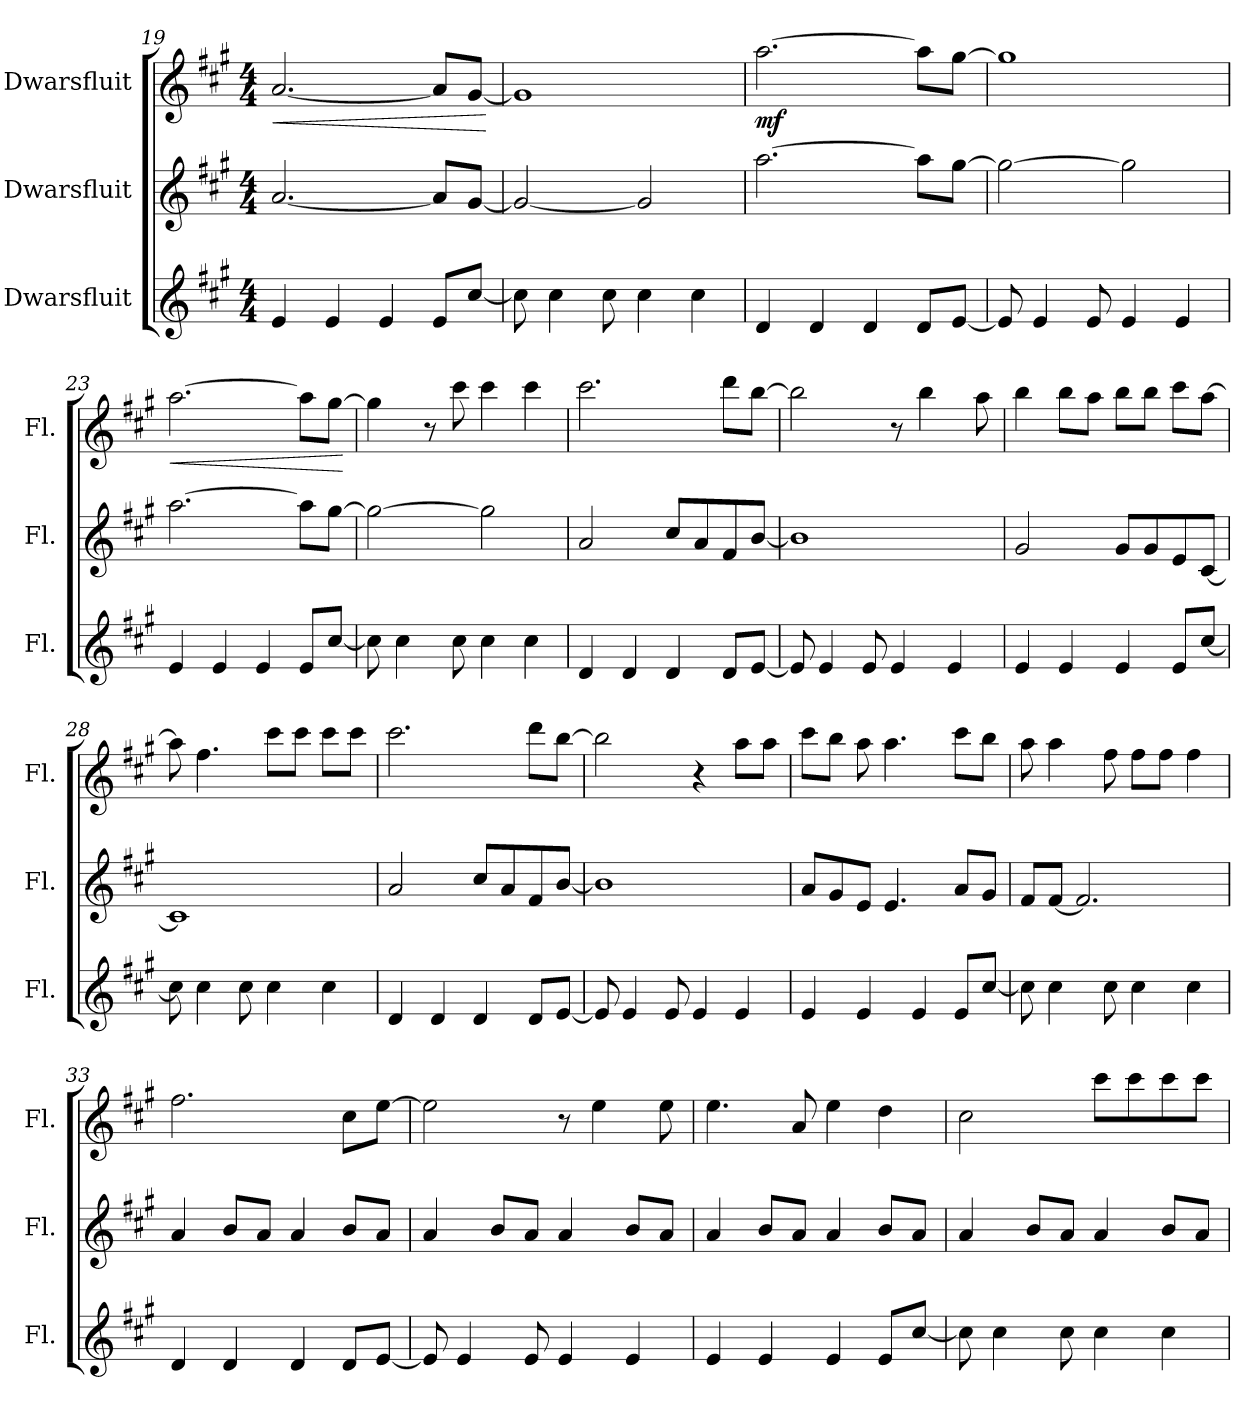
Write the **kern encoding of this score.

**kern	**kern	**kern	**dynam
*part3	*part2	*part1	*part1
*staff3	*staff2	*staff1	*staff1
*I"Dwarsfluit	*I"Dwarsfluit	*I"Dwarsfluit	*
*I'Fl.	*I'Fl.	*I'Fl.	*
*clefG2	*clefG2	*clefG2	*
*k[f#c#g#]	*k[f#c#g#]	*k[f#c#g#]	*
*M4/4	*M4/4	*M4/4	*
=19	=19	=19	=19
!	!	!	!LO:HP:b
4e/	[2.a/	[2.a/	<
4e/	.	.	.
4e/	.	.	.
8e/L	8a/L]	8a/L]	.
[8cc#/J	[8g#/J	[8g#/J	.
.	.	.	[
=20	=20	=20	=20
8cc#\]	2g#/_	1g#]	.
4cc#\	.	.	.
8cc#\	.	.	.
4cc#\	2g#/]	.	.
4cc#\	.	.	.
=21	=21	=21	=21
!	!	!	!LO:DY:b
4d/	[2.aa\	[2.aa\	mf
4d/	.	.	.
4d/	.	.	.
8d/L	8aa\L]	8aa\L]	.
[8e/J	[8gg#\J	[8gg#\J	.
=22	=22	=22	=22
8e/]	2gg#\_	1gg#]	.
4e/	.	.	.
8e/	.	.	.
4e/	2gg#\]	.	.
4e/	.	.	.
=23	=23	=23	=23
!	!	!	!LO:HP:b
4e/	[2.aa\	[2.aa\	<
4e/	.	.	.
4e/	.	.	.
8e/L	8aa\L]	8aa\L]	.
[8cc#/J	[8gg#\J	[8gg#\J	.
.	.	.	[
!!LO:PB:g=z
=24	=24	=24	=24
8cc#\]	2gg#\_	4gg#\]	.
4cc#\	.	.	.
.	.	8r	.
8cc#\	.	8ccc#\	.
4cc#\	2gg#\]	4ccc#\	.
4cc#\	.	4ccc#\	.
=25	=25	=25	=25
4d/	2a/	2.ccc#\	.
4d/	.	.	.
4d/	8cc#/L	.	.
.	8a/	.	.
8d/L	8f#/	8ddd\L	.
[8e/J	[8b/J	[8bb\J	.
=26	=26	=26	=26
8e/]	1b]	2bb\]	.
4e/	.	.	.
8e/	.	.	.
4e/	.	8r	.
.	.	4bb\	.
4e/	.	.	.
.	.	8aa\	.
=27	=27	=27	=27
4e/	2g#/	4bb\	.
4e/	.	8bb\L	.
.	.	8aa\J	.
4e/	8g#/L	8bb\L	.
.	8g#/	8bb\J	.
8e/L	8e/	8ccc#\L	.
[8cc#/J	[8c#/J	[8aa\J	.
=28	=28	=28	=28
8cc#\]	1c#]	8aa\]	.
4cc#\	.	4.ff#\	.
8cc#\	.	.	.
4cc#\	.	8ccc#\L	.
.	.	8ccc#\J	.
4cc#\	.	8ccc#\L	.
.	.	8ccc#\J	.
!!LO:LB:g=z
=29	=29	=29	=29
4d/	2a/	2.ccc#\	.
4d/	.	.	.
4d/	8cc#/L	.	.
.	8a/	.	.
8d/L	8f#/	8ddd\L	.
[8e/J	[8b/J	[8bb\J	.
=30	=30	=30	=30
8e/]	1b]	2bb\]	.
4e/	.	.	.
8e/	.	.	.
4e/	.	4r	.
4e/	.	8aa\L	.
.	.	8aa\J	.
=31	=31	=31	=31
4e/	8a/L	8ccc#\L	.
.	8g#/	8bb\J	.
4e/	8e/J	8aa\	.
.	4.e/	4.aa\	.
4e/	.	.	.
8e/L	8a/L	8ccc#\L	.
[8cc#/J	8g#/J	8bb\J	.
=32	=32	=32	=32
8cc#\]	8f#/L	8aa\	.
4cc#\	[8f#/J	4aa\	.
.	2.f#/]	.	.
8cc#\	.	8ff#\	.
4cc#\	.	8ff#\L	.
.	.	8ff#\J	.
4cc#\	.	4ff#\	.
=33	=33	=33	=33
4d/	4a/	2.ff#\	.
4d/	8b/L	.	.
.	8a/J	.	.
4d/	4a/	.	.
8d/L	8b/L	8cc#\L	.
[8e/J	8a/J	[8ee\J	.
!!LO:LB:g=z
=34	=34	=34	=34
8e/]	4a/	2ee\]	.
4e/	.	.	.
.	8b/L	.	.
8e/	8a/J	.	.
4e/	4a/	8r	.
.	.	4ee\	.
4e/	8b/L	.	.
.	8a/J	8ee\	.
=35	=35	=35	=35
4e/	4a/	4.ee\	.
4e/	8b/L	.	.
.	8a/J	8a/	.
4e/	4a/	4ee\	.
8e/L	8b/L	4dd\	.
[8cc#/J	8a/J	.	.
=36	=36	=36	=36
8cc#\]	4a/	2cc#\	.
4cc#\	.	.	.
.	8b/L	.	.
8cc#\	8a/J	.	.
4cc#\	4a/	8ccc#\L	.
.	.	8ccc#\	.
4cc#\	8b/L	8ccc#\	.
.	8a/J	8ccc#\J	.
=	=	=	=
*-	*-	*-	*-
